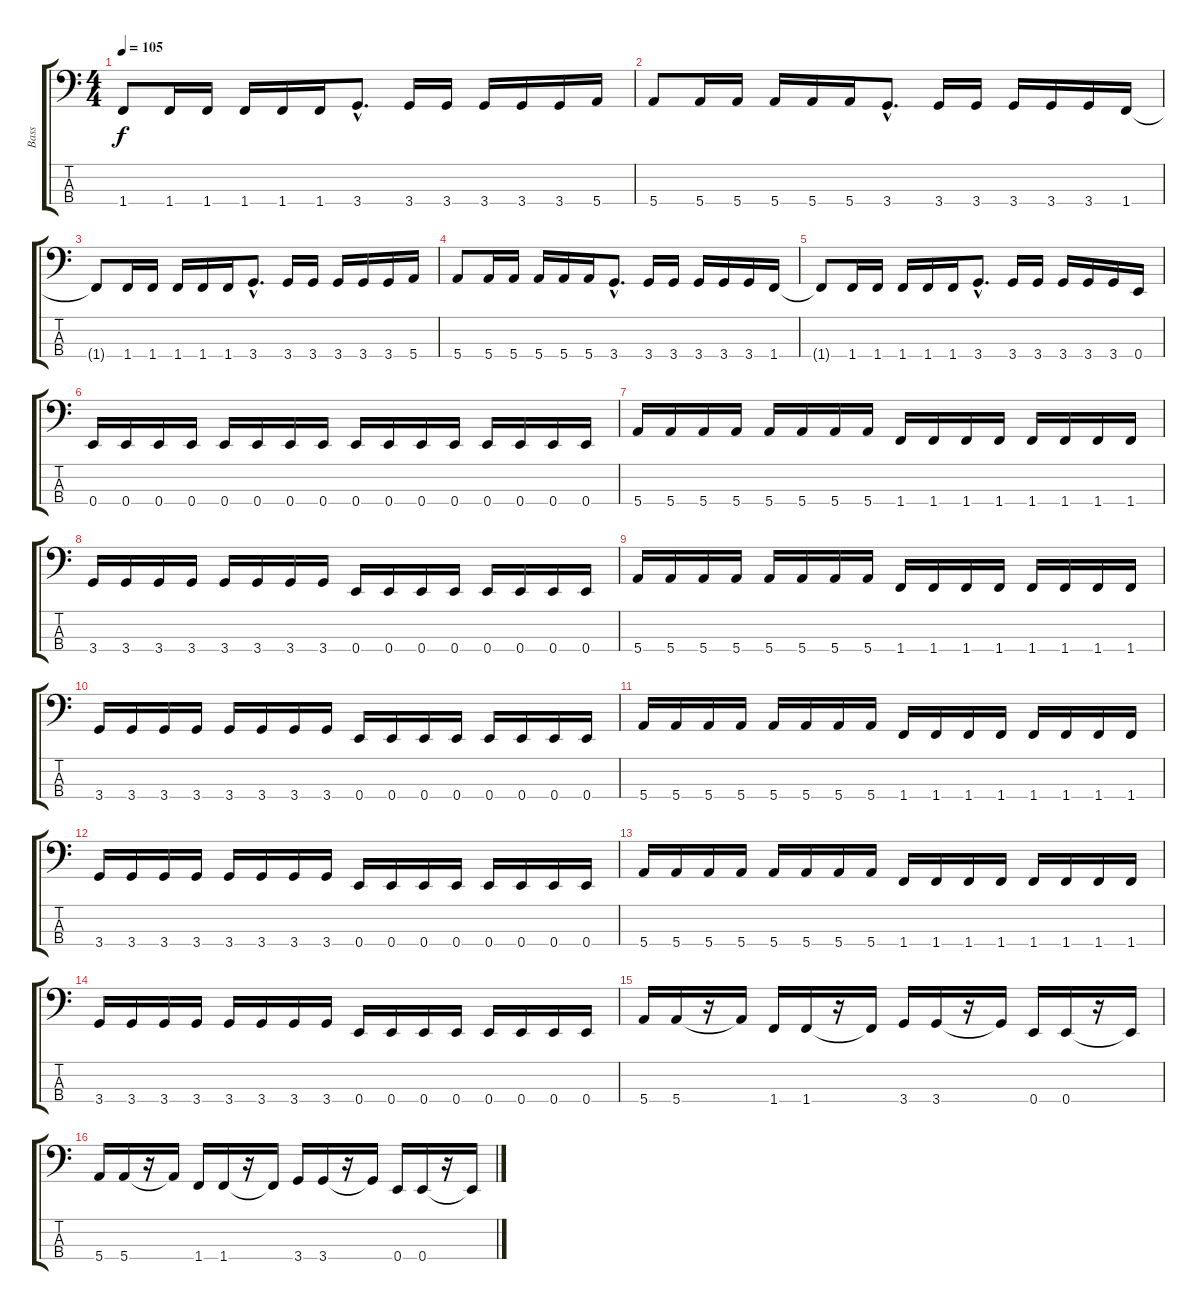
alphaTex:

\track ("Bass" "Bass") {instrument electricbassfinger}
\staff {score tabs}
\tuning (G2 D2 A1 E1) {hide}
\ts (4 4)
\tempo 105
\clef f4
\ks c
1.4{t}.8{dy f} 1.4.16 1.4.16 1.4.16 1.4.16 1.4.16 3.4{hac}.8{d} 3.4.16 3.4.16 3.4.16 3.4.16 3.4.16 5.4.16 |
5.4.8 5.4.16 5.4.16 5.4.16 5.4.16 5.4.16 3.4{hac}.8{d} 3.4.16 3.4.16 3.4.16 3.4.16 3.4.16 1.4.16 |
1.4{t}.8 1.4.16 1.4.16 1.4.16 1.4.16 1.4.16 3.4{hac}.8{d} 3.4.16 3.4.16 3.4.16 3.4.16 3.4.16 5.4.16 |
5.4.8 5.4.16 5.4.16 5.4.16 5.4.16 5.4.16 3.4{hac}.8{d} 3.4.16 3.4.16 3.4.16 3.4.16 3.4.16 1.4.16 |
1.4{t}.8 1.4.16 1.4.16 1.4.16 1.4.16 1.4.16 3.4{hac}.8{d} 3.4.16 3.4.16 3.4.16 3.4.16 3.4.16 0.4.16 |
0.4.16 0.4.16 0.4.16 0.4.16 0.4.16 0.4.16 0.4.16 0.4.16 0.4.16 0.4.16 0.4.16 0.4.16 0.4.16 0.4.16 0.4.16 0.4.16 |
5.4.16 5.4.16 5.4.16 5.4.16 5.4.16 5.4.16 5.4.16 5.4.16 1.4.16 1.4.16 1.4.16 1.4.16 1.4.16 1.4.16 1.4.16 1.4.16 |
3.4.16 3.4.16 3.4.16 3.4.16 3.4.16 3.4.16 3.4.16 3.4.16 0.4.16 0.4.16 0.4.16 0.4.16 0.4.16 0.4.16 0.4.16 0.4.16 |
5.4.16 5.4.16 5.4.16 5.4.16 5.4.16 5.4.16 5.4.16 5.4.16 1.4.16 1.4.16 1.4.16 1.4.16 1.4.16 1.4.16 1.4.16 1.4.16 |
3.4.16 3.4.16 3.4.16 3.4.16 3.4.16 3.4.16 3.4.16 3.4.16 0.4.16 0.4.16 0.4.16 0.4.16 0.4.16 0.4.16 0.4.16 0.4.16 |
5.4.16 5.4.16 5.4.16 5.4.16 5.4.16 5.4.16 5.4.16 5.4.16 1.4.16 1.4.16 1.4.16 1.4.16 1.4.16 1.4.16 1.4.16 1.4.16 |
3.4.16 3.4.16 3.4.16 3.4.16 3.4.16 3.4.16 3.4.16 3.4.16 0.4.16 0.4.16 0.4.16 0.4.16 0.4.16 0.4.16 0.4.16 0.4.16 |
5.4.16 5.4.16 5.4.16 5.4.16 5.4.16 5.4.16 5.4.16 5.4.16 1.4.16 1.4.16 1.4.16 1.4.16 1.4.16 1.4.16 1.4.16 1.4.16 |
3.4.16 3.4.16 3.4.16 3.4.16 3.4.16 3.4.16 3.4.16 3.4.16 0.4.16 0.4.16 0.4.16 0.4.16 0.4.16 0.4.16 0.4.16 0.4.16 |
5.4.16 5.4.16 r.16 5.4{t}.16 1.4.16 1.4.16 r.16 1.4{t}.16 3.4.16 3.4.16 r.16 3.4{t}.16 0.4.16 0.4.16 r.16 0.4{t}.16 |
5.4.16 5.4.16 r.16 5.4{t}.16 1.4.16 1.4.16 r.16 1.4{t}.16 3.4.16 3.4.16 r.16 3.4{t}.16 0.4.16 0.4.16 r.16 0.4{t}.16
